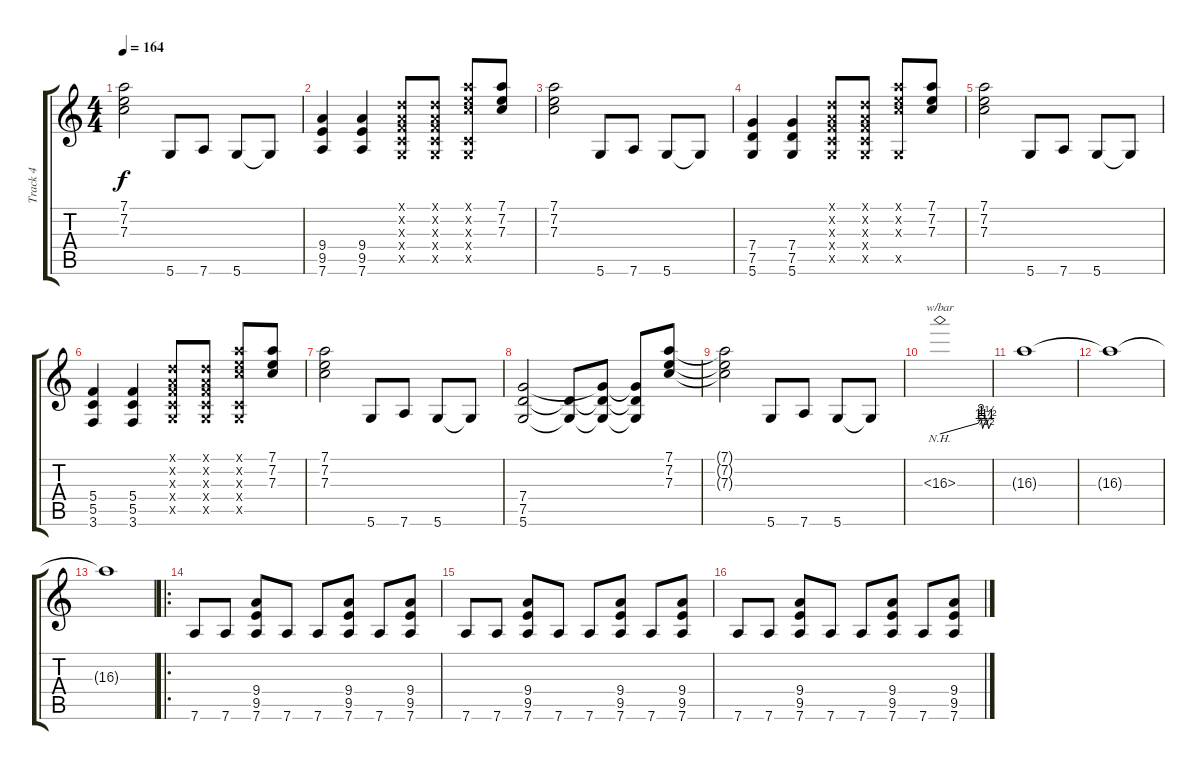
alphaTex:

\track ("Track 4" "Track 4") {instrument distortionguitar}
\staff {score tabs}
\tuning (D4 A3 F3 C3 G2 D2) {hide}
\ts (4 4)
\tempo 164
\clef g2
\ks c
(7.1{t} 7.2{t} 7.3{t}).2{dy f} 5.6.8 7.6.8 5.6.8 5.6{t}.8 |
(9.4 9.5 7.6).4 (9.4 9.5 7.6).4 (0.1{x} 0.2{x} 0.3{x} 0.4{x} 0.5{x}).8 (0.1{x} 0.2{x} 0.3{x} 0.4{x} 0.5{x}).8 (7.1{x} 7.2{x} 7.3{x} 0.4{x} 0.5{x}).8 (7.1 7.2 7.3).8 |
(7.1 7.2 7.3).2 5.6.8 7.6.8 5.6.8 5.6{t}.8 |
(7.4 7.5 5.6).4 (7.4 7.5 5.6).4 (0.1{x} 0.2{x} 0.3{x} 0.4{x} 0.5{x}).8 (0.1{x} 0.2{x} 0.3{x} 0.4{x} 0.5{x}).8 (7.1{x} 7.2{x} 7.3{x} 0.5{x}).8 (7.1 7.2 7.3).8 |
(7.1 7.2 7.3).2 5.6.8 7.6.8 5.6.8 5.6{t}.8 |
(5.4 5.5 3.6).4 (5.4 5.5 3.6).4 (0.1{x} 0.2{x} 0.3{x} 0.4{x} 0.5{x}).8 (0.1{x} 0.2{x} 0.3{x} 0.4{x} 0.5{x}).8 (7.1{x} 7.2{x} 7.3{x} 0.4{x} 0.5{x}).8 (7.1 7.2 7.3).8 |
(7.1 7.2 7.3).2 5.6.8 7.6.8 5.6.8 5.6{t}.8 |
(7.4 7.5 5.6).2 (7.5{t} 5.6{t}).8 (7.4{t} 7.5{t} 5.6{t}).8 (7.4{t} 7.5{t} 5.6{t}).8 (7.1 7.2 7.3).8 |
(7.1{t} 7.2{t} 7.3{t}).2 5.6.8 7.6.8 5.6.8 5.6{t}.8 |
16.3{nh}.1{tbe (custom default 0 0 45 4 48 8 50 2 52 4 55 6 57 2 60 4)} |
16.3{t}.1 |
16.3{t}.1 |
16.3{t}.1 |
\ro
7.6.8 7.6.8 (9.4 9.5 7.6).8 7.6.8 7.6.8 (9.4 9.5 7.6).8 7.6.8 (9.4 9.5 7.6).8 |
7.6.8 7.6.8 (9.4 9.5 7.6).8 7.6.8 7.6.8 (9.4 9.5 7.6).8 7.6.8 (9.4 9.5 7.6).8 |
7.6.8 7.6.8 (9.4 9.5 7.6).8 7.6.8 7.6.8 (9.4 9.5 7.6).8 7.6.8 (9.4 9.5 7.6).8
